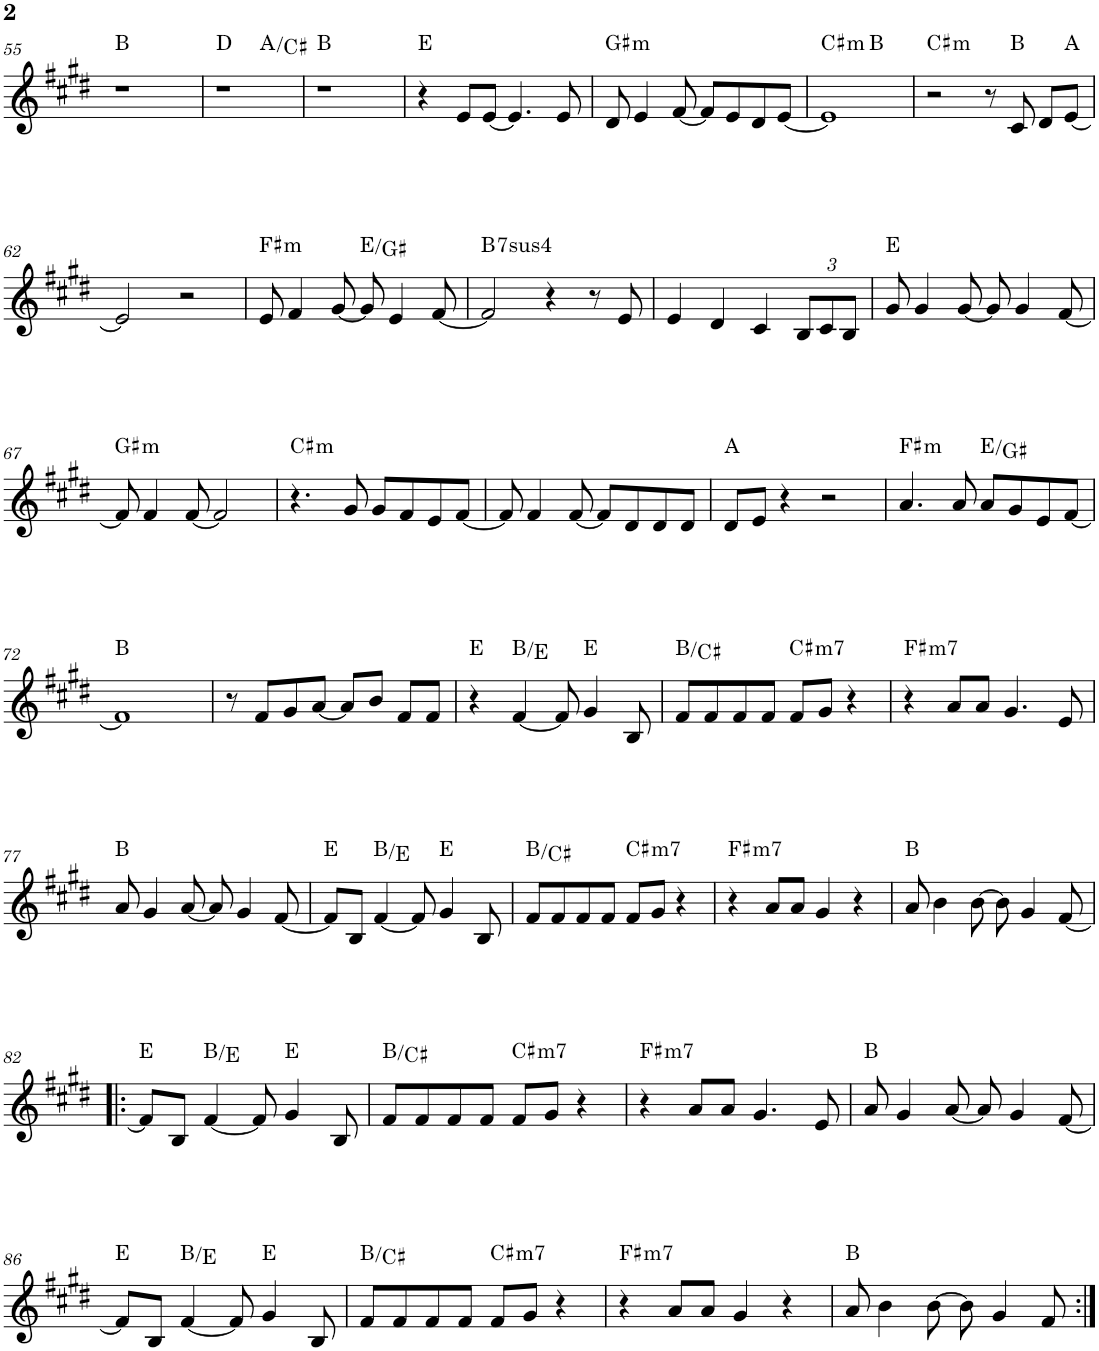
**kern	**harte
*part1	*part1
*staff1	*
*I"P1	*
!!LO:PB:g=z
*clefG2	*
*k[f#c#g#d#]	*
*E:	*
*M4/4	*
=55	=55
1r	B:maj
=56	=56
*^	*
1r	2ryy	D:maj
.	2ryy	A:maj/3
*v	*v	*
=57	=57
1r	B:maj
=58	=58
4r	E:maj
8e/L	.
[<8e/J	.
4.e/]	.
8e/	.
=59	=59
!	!LO:H:kt=m
8d#/	G#:min
4e/	.
[<8f#/	.
8f#/L]	.
8e/	.
8d#/	.
[<8e/J	.
=60	=60
!	!LO:H:kt=m
*^	*
1e]	2ryy	C#:min
.	2ryy	B:maj
=61	=61	=61
!	!	!LO:H:kt=m
*v	*v	*
2r	C#:min
8r	.
8c#/	B:maj
8d#/L	.
[<8e/J	A:maj
!!LO:LB:g=z
=62	=62
2e/]	.
2r	.
=63	=63
!	!LO:H:kt=m
8e/	F#:min
4f#/	.
[<8g#/	.
8g#/]	E:maj/3
4e/	.
[<8f#/	.
=64	=64
!	!LO:H:kt=74
2f#/]	B:sus4(7)
4r	.
8r	.
8e/	.
=65	=65
4e/	.
4d#/	.
4c#/	.
*Xbrackettup	*
12B/L	.
12c#/	.
12B/J	.
=66	=66
8g#/	E:maj
4g#/	.
[<8g#/	.
8g#/]	.
4g#/	.
[<8f#/	.
!!LO:LB:g=z
=67	=67
!	!LO:H:kt=m
8f#/]	G#:min
4f#/	.
[<8f#/	.
2f#/]	.
=68	=68
!	!LO:H:kt=m
4.r	C#:min
8g#/	.
8g#/L	.
8f#/	.
8e/	.
[<8f#/J	.
=69	=69
8f#/]	.
4f#/	.
[<8f#/	.
8f#/L]	.
8d#/	.
8d#/	.
8d#/J	.
=70	=70
8d#/L	A:maj
8e/J	.
4r	.
2r	.
=71	=71
!	!LO:H:kt=m
4.a/	F#:min
8a/	.
8a/L	E:maj/3
8g#/	.
8e/	.
[<8f#/J	.
!!LO:LB:g=z
=72	=72
1f#]	B:maj
=73	=73
8r	.
8f#/L	.
8g#/	.
[8a/J	.
8a/L]	.
8b/J	.
8f#/L	.
8f#/J	.
=74	=74
4r	E:maj
[<4f#/	B:maj/4
8f#/]	.
4g#/	E:maj
8B/	.
=75	=75
8f#/L	B:maj/2
8f#/	.
8f#/	.
8f#/J	.
!	!LO:H:kt=m7
8f#/L	C#:min7
8g#/J	.
4r	.
=76	=76
!	!LO:H:kt=m7
4r	F#:min7
8a/L	.
8a/J	.
4.g#/	.
8e/	.
!!LO:LB:g=z
=77	=77
8a/	B:maj
4g#/	.
[<8a/	.
8a/]	.
4g#/	.
[<8f#/	.
=78	=78
8f#/L]	E:maj
8B/J	.
[<4f#/	B:maj/4
8f#/]	.
4g#/	E:maj
8B/	.
=79	=79
8f#/L	B:maj/2
8f#/	.
8f#/	.
8f#/J	.
!	!LO:H:kt=m7
8f#/L	C#:min7
8g#/J	.
4r	.
=80	=80
!	!LO:H:kt=m7
4r	F#:min7
8a/L	.
8a/J	.
4g#/	.
4r	.
=81	=81
8a/	B:maj
4b\	.
[>8b\	.
8b\]	.
4g#/	.
[<8f#/	.
!!LO:LB:g=z
=82!|:	=82!|:
8f#/L]	E:maj
8B/J	.
[<4f#/	B:maj/4
8f#/]	.
4g#/	E:maj
8B/	.
=83	=83
8f#/L	B:maj/2
8f#/	.
8f#/	.
8f#/J	.
!	!LO:H:kt=m7
8f#/L	C#:min7
8g#/J	.
4r	.
=84	=84
!	!LO:H:kt=m7
4r	F#:min7
8a/L	.
8a/J	.
4.g#/	.
8e/	.
=85	=85
8a/	B:maj
4g#/	.
[<8a/	.
8a/]	.
4g#/	.
[<8f#/	.
!!LO:LB:g=z
=86	=86
8f#/L]	E:maj
8B/J	.
[<4f#/	B:maj/4
8f#/]	.
4g#/	E:maj
8B/	.
=87	=87
8f#/L	B:maj/2
8f#/	.
8f#/	.
8f#/J	.
!	!LO:H:kt=m7
8f#/L	C#:min7
8g#/J	.
4r	.
=88	=88
!	!LO:H:kt=m7
4r	F#:min7
8a/L	.
8a/J	.
4g#/	.
4r	.
=89	=89
8a/	B:maj
4b\	.
[>8b\	.
8b\]	.
4g#/	.
8f#/	.
=:|!	=:|!
*-	*-
